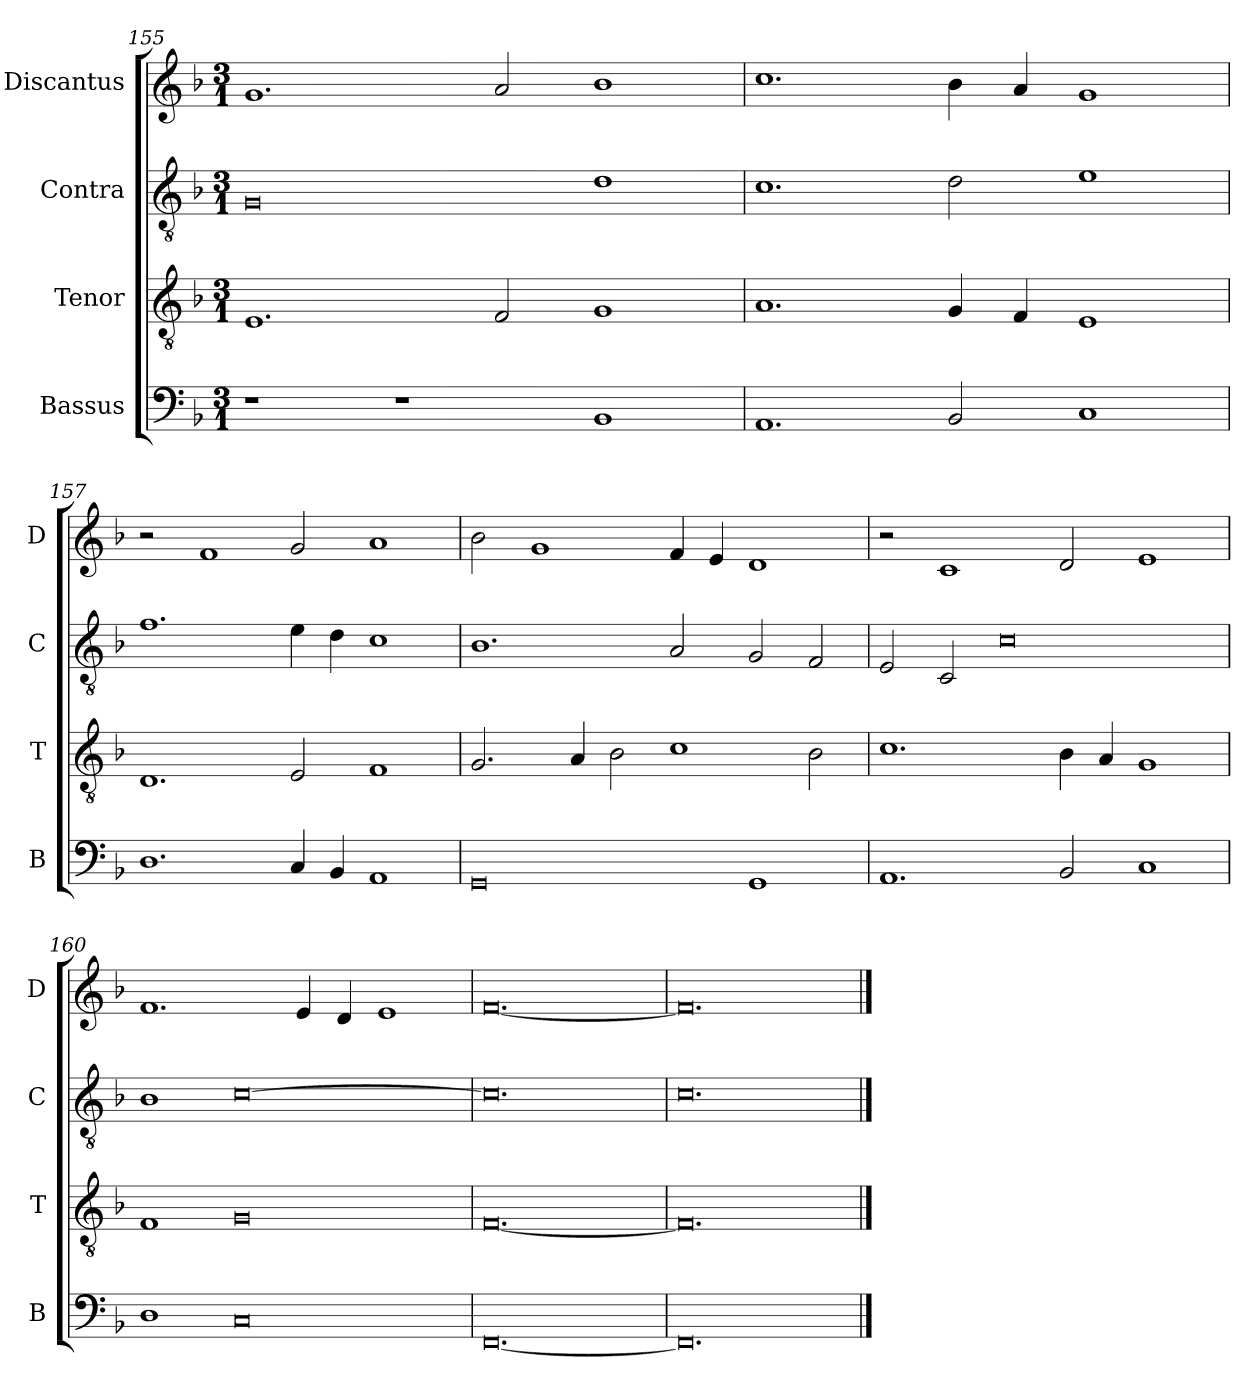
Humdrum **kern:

**kern	**kern	**kern	**kern
*part4	*part3	*part2	*part1
*staff4	*staff3	*staff2	*staff1
*I"Bassus	*I"Tenor	*I"Contra	*I"Discantus
*I'B	*I'T	*I'C	*I'D
*clefF4	*clefGv2	*clefGv2	*clefG2
*k[b-]	*k[b-]	*k[b-]	*k[b-]
*M3/1	*M3/1	*M3/1	*M3/1
=155	=155	=155	=155
1r	1.E	0G	1.g
1r	.	.	.
.	2F/	.	2a/
1BB-	1G	1d	1b-
=156	=156	=156	=156
1.AA	1.A	1.c	1.cc
2BB-/	4G/	2d\	4b-\
.	4F/	.	4a/
1C	1E	1e	1g
=157	=157	=157	=157
1.D	1.D	1.f	2r
.	.	.	1f
4C/	2E/	4e\	2g/
4BB-/	.	4d\	.
1AA	1F	1c	1a
=158	=158	=158	=158
0GG	2.G/	1.B-	2b-\
.	.	.	1g
.	4A/	.	.
.	2B-\	.	.
.	1c	2A/	4f/
.	.	.	4e/
1GG	.	2G/	1d
.	2B-\	2F/	.
=159	=159	=159	=159
1.AA	1.c	2E/	2r
.	.	2C/	1c
.	.	0c	.
2BB-/	4B-\	.	2d/
.	4A/	.	.
1C	1G	.	1e
=160	=160	=160	=160
1D	1F	1B-	1.f
0C	0G	[0c	.
.	.	.	4e/
.	.	.	4d/
.	.	.	1e
=161	=161	=161	=161
[0.FF	[0.F	0.c]	[0.f
=162	=162	=162	=162
0.FF]	0.F]	0.c	0.f]
==	==	==	==
*-	*-	*-	*-
